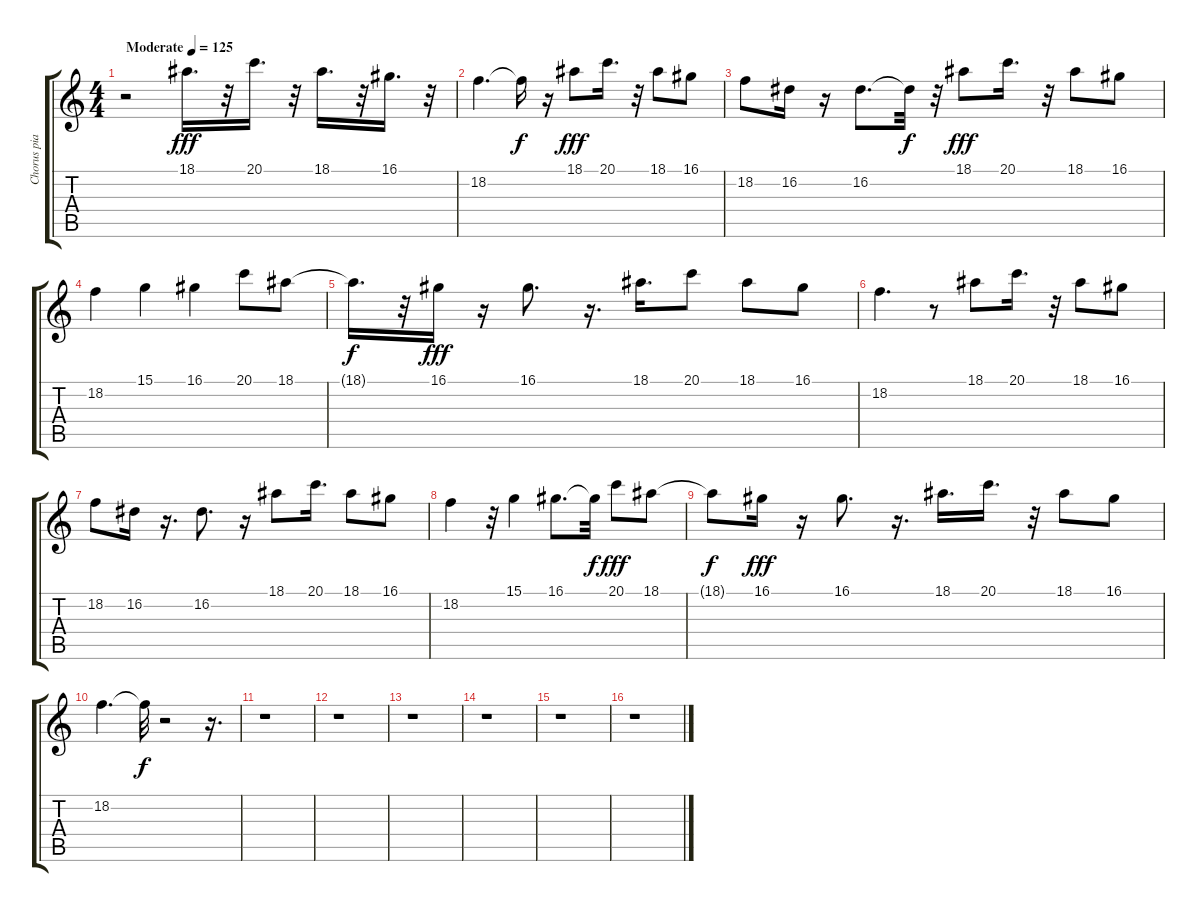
\track ("Chorus piano" "Chorus pia") {instrument acousticgrandpiano}
\staff {score tabs}
\tuning (E4 B3 G3 D3 A2 E2) {hide}
\ts (4 4)
\tempo (125 "Moderate")
\clef g2
\ks c
r.2{dy fff instrument acousticgrandpiano} 18.1.16{d} r.32 20.1.16{d} r.32 18.1.16{d} r.32 16.1.16{d} r.32 |
18.2.4{d} 18.2{t}.16{dy f} r.16 18.1.8{dy fff} 20.1.16{d} r.32 18.1.8 16.1.8 |
18.2.8 16.2.16 r.16 16.2.8{d} 16.2{t}.32{dy f} r.32 18.1.8{dy fff} 20.1.16{d} r.32 18.1.8 16.1.8 |
18.2.4 15.1.4 16.1.4 20.1.8 18.1.8 |
18.1{t}.16{d dy f} r.32 16.1.16{dy fff} r.16 16.1.8{d} r.16{d} 18.1.16{d} 20.1.8 18.1.8 16.1.8 |
18.2.4{d} r.8 18.1.8 20.1.16{d} r.32 18.1.8 16.1.8 |
18.2.8 16.2.16 r.16{d} 16.2.8{d} r.16 18.1.8 20.1.16{d} 18.1.8 16.1.8 |
18.2.4 r.32 15.1.4 16.1.8{d} 16.1{t}.32{dy f} 20.1.8{dy fff} 18.1.8 |
18.1{t}.8{dy f} 16.1.16{dy fff} r.16 16.1.8{d} r.16{d} 18.1.16{d} 20.1.16{d} r.32 18.1.8 16.1.8 |
18.2.4{d} 18.2{t}.32{dy f} r.2 r.16{d} |
r.1 |
r.1 |
r.1 |
r.1 |
r.1 |
r.1
